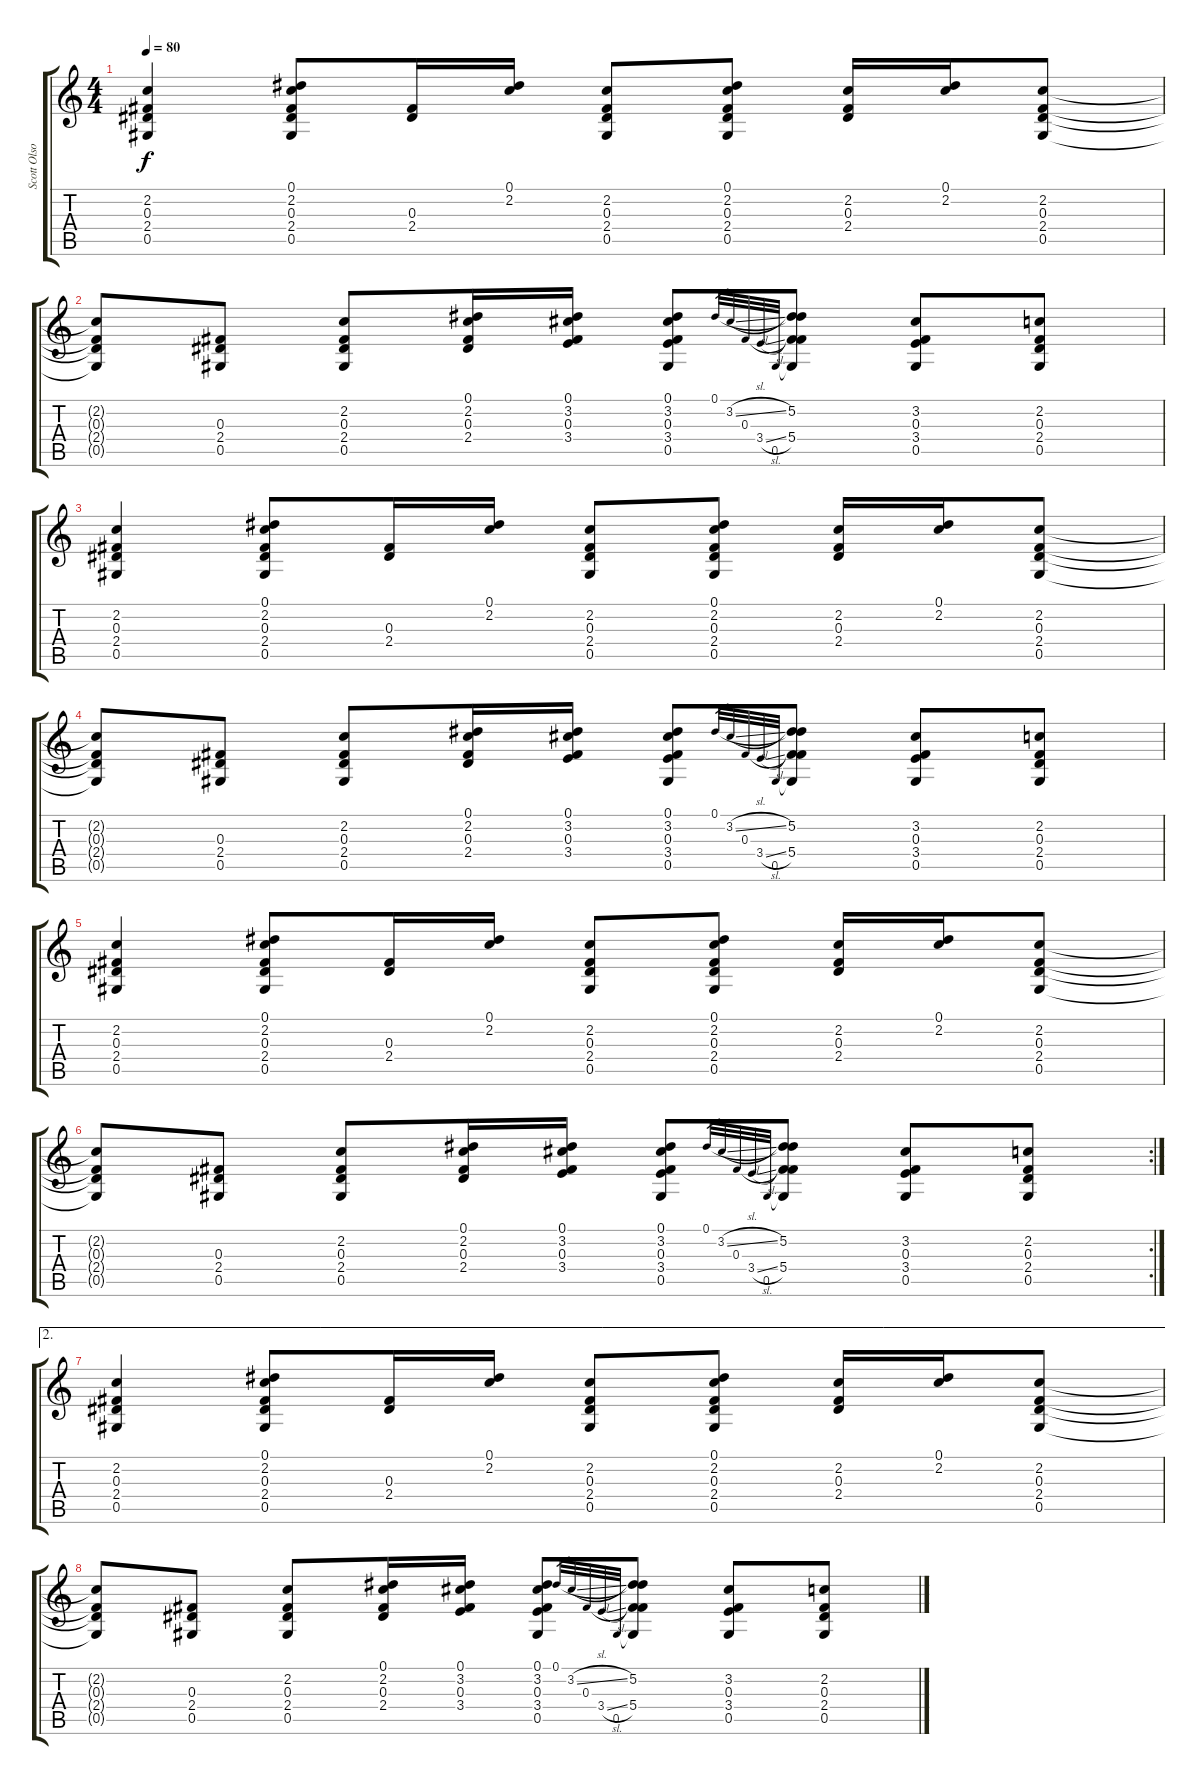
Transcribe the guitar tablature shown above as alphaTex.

\track ("Scott Olson" "Scott Olso") {instrument acousticguitarsteel}
\staff {score tabs}
\tuning (Eb4 Bb3 Gb3 Db3 Ab2 Eb2) {hide}
\ts (4 4)
\tempo 80
\clef g2
\ks c
(2.2 0.3 2.4 0.5).4{dy f} (0.1 2.2 0.3 2.4 0.5).8 (0.3 2.4).16 (0.1 2.2).16 (2.2 0.3 2.4 0.5).8 (0.1 2.2 0.3 2.4 0.5).8 (2.2 0.3 2.4).16 (0.1 2.2).16 (2.2 0.3 2.4 0.5).8 |
(2.2{t} 0.3{t} 2.4{t} 0.5{t}).8 (0.3 2.4 0.5).8 (2.2 0.3 2.4 0.5).8 (0.1 2.2 0.3 2.4).16 (0.1 3.2 0.3 3.4).16 (0.1 3.2 0.3 3.4 0.5).8 0.1.32{gr} 3.2{sl}.32{gr} 0.3.32{gr} 3.4{sl}.32{gr} 0.5.32{gr} (0.1{t} 5.2 0.3{t} 5.4 0.5{t}).8 (3.2 0.3 3.4 0.5).8 (2.2 0.3 2.4 0.5).8 |
(2.2 0.3 2.4 0.5).4 (0.1 2.2 0.3 2.4 0.5).8 (0.3 2.4).16 (0.1 2.2).16 (2.2 0.3 2.4 0.5).8 (0.1 2.2 0.3 2.4 0.5).8 (2.2 0.3 2.4).16 (0.1 2.2).16 (2.2 0.3 2.4 0.5).8 |
(2.2{t} 0.3{t} 2.4{t} 0.5{t}).8 (0.3 2.4 0.5).8 (2.2 0.3 2.4 0.5).8 (0.1 2.2 0.3 2.4).16 (0.1 3.2 0.3 3.4).16 (0.1 3.2 0.3 3.4 0.5).8 0.1.32{gr} 3.2{sl}.32{gr} 0.3.32{gr} 3.4{sl}.32{gr} 0.5.32{gr} (0.1{t} 5.2 0.3{t} 5.4 0.5{t}).8 (3.2 0.3 3.4 0.5).8 (2.2 0.3 2.4 0.5).8 |
(2.2 0.3 2.4 0.5).4 (0.1 2.2 0.3 2.4 0.5).8 (0.3 2.4).16 (0.1 2.2).16 (2.2 0.3 2.4 0.5).8 (0.1 2.2 0.3 2.4 0.5).8 (2.2 0.3 2.4).16 (0.1 2.2).16 (2.2 0.3 2.4 0.5).8 |
\rc 2
(2.2{t} 0.3{t} 2.4{t} 0.5{t}).8 (0.3 2.4 0.5).8 (2.2 0.3 2.4 0.5).8 (0.1 2.2 0.3 2.4).16 (0.1 3.2 0.3 3.4).16 (0.1 3.2 0.3 3.4 0.5).8 0.1.32{gr} 3.2{sl}.32{gr} 0.3.32{gr} 3.4{sl}.32{gr} 0.5.32{gr} (0.1{t} 5.2 0.3{t} 5.4 0.5{t}).8 (3.2 0.3 3.4 0.5).8 (2.2 0.3 2.4 0.5).8 |
\ae 2
(2.2 0.3 2.4 0.5).4 (0.1 2.2 0.3 2.4 0.5).8 (0.3 2.4).16 (0.1 2.2).16 (2.2 0.3 2.4 0.5).8 (0.1 2.2 0.3 2.4 0.5).8 (2.2 0.3 2.4).16 (0.1 2.2).16 (2.2 0.3 2.4 0.5).8 |
(2.2{t} 0.3{t} 2.4{t} 0.5{t}).8 (0.3 2.4 0.5).8 (2.2 0.3 2.4 0.5).8 (0.1 2.2 0.3 2.4).16 (0.1 3.2 0.3 3.4).16 (0.1 3.2 0.3 3.4 0.5).8 0.1.32{gr} 3.2{sl}.32{gr} 0.3.32{gr} 3.4{sl}.32{gr} 0.5.32{gr} (0.1{t} 5.2 0.3{t} 5.4 0.5{t}).8 (3.2 0.3 3.4 0.5).8 (2.2 0.3 2.4 0.5).8
